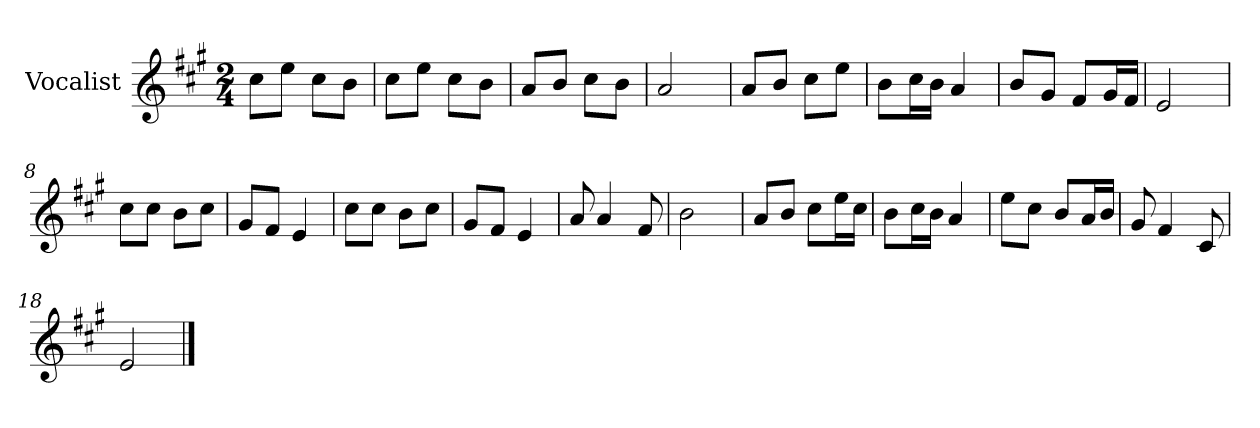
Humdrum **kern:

**kern
*part1
*staff1
*I"Vocalist
*k[f#c#g#]
*A:
*M2/4
=
8cc#L
8eeJ
8cc#L
8bJ
=1
8cc#L
8eeJ
8cc#L
8bJ
=2
8aL
8bJ
8cc#L
8bJ
=3
2a
=4
8aL
8bJ
8cc#L
8eeJ
=5
8bL
16cc#L
16bJJ
4a
=6
8bL
8g#J
8f#L
16g#L
16f#JJ
=7
2e
=8
8cc#L
8cc#J
8bL
8cc#J
=9
8g#L
8f#J
4e
=10
8cc#L
8cc#J
8bL
8cc#J
=11
8g#L
8f#J
4e
=12
8a
4a
8f#
=13
2b
=14
8aL
8bJ
8cc#L
16eeL
16cc#JJ
=15
8bL
16cc#L
16bJJ
4a
=16
8eeL
8cc#J
8bL
16aL
16bJJ
=17
8g#
4f#
8c#
=18
2e
==
*-
